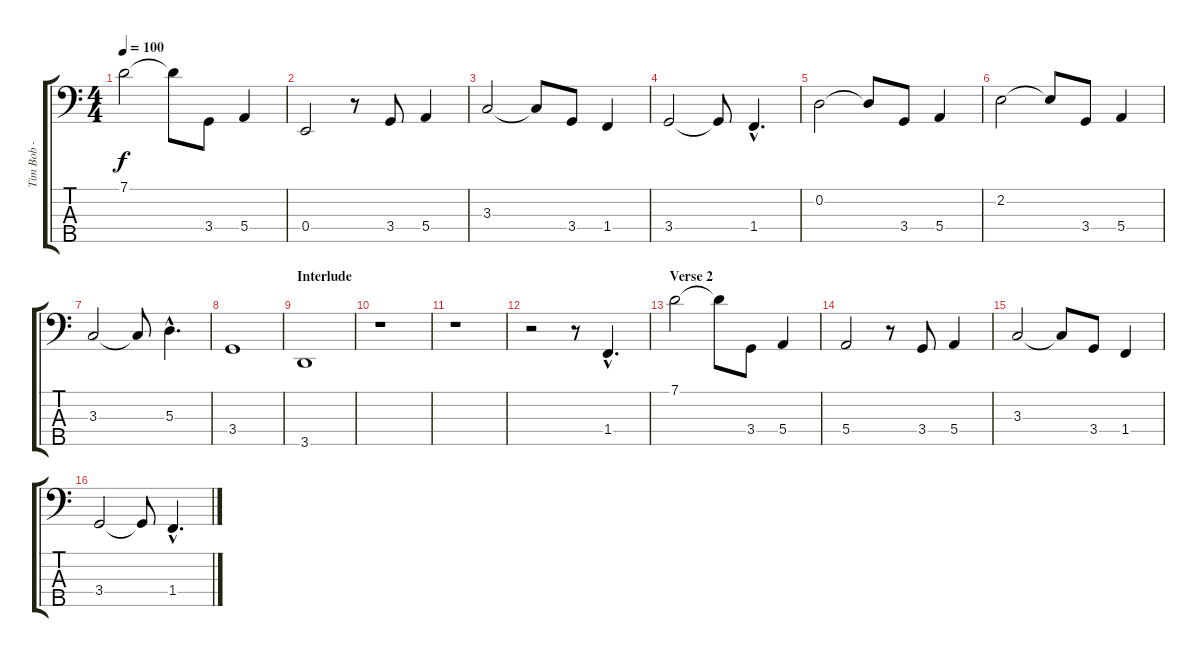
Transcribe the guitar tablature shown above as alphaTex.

\track ("Tim Bob - Bass" "Tim Bob - ") {instrument acousticbass}
\staff {score tabs}
\tuning (G2 D2 A1 E1 B0) {hide}
\ts (4 4)
\tempo 100
\clef f4
\ks c
7.1.2{dy f} 7.1{t}.8 3.4.8 5.4.4 |
0.4.2 r.8 3.4.8 5.4.4 |
3.3.2 3.3{t}.8 3.4.8 1.4.4 |
3.4.2 3.4{t}.8 1.4{hac}.4{d} |
0.2.2 0.2{t}.8 3.4.8 5.4.4 |
2.2.2 2.2{t}.8 3.4.8 5.4.4 |
3.3.2 3.3{t}.8 5.3{hac}.4{d} |
3.4.1 |
\section ("" "Interlude")
3.5.1 |
r.1 |
r.1 |
r.2 r.8 1.4{hac}.4{d} |
\section ("" "Verse 2")
7.1.2 7.1{t}.8 3.4.8 5.4.4 |
5.4.2 r.8 3.4.8 5.4.4 |
3.3.2 3.3{t}.8 3.4.8 1.4.4 |
3.4.2 3.4{t}.8 1.4{hac}.4{d}
